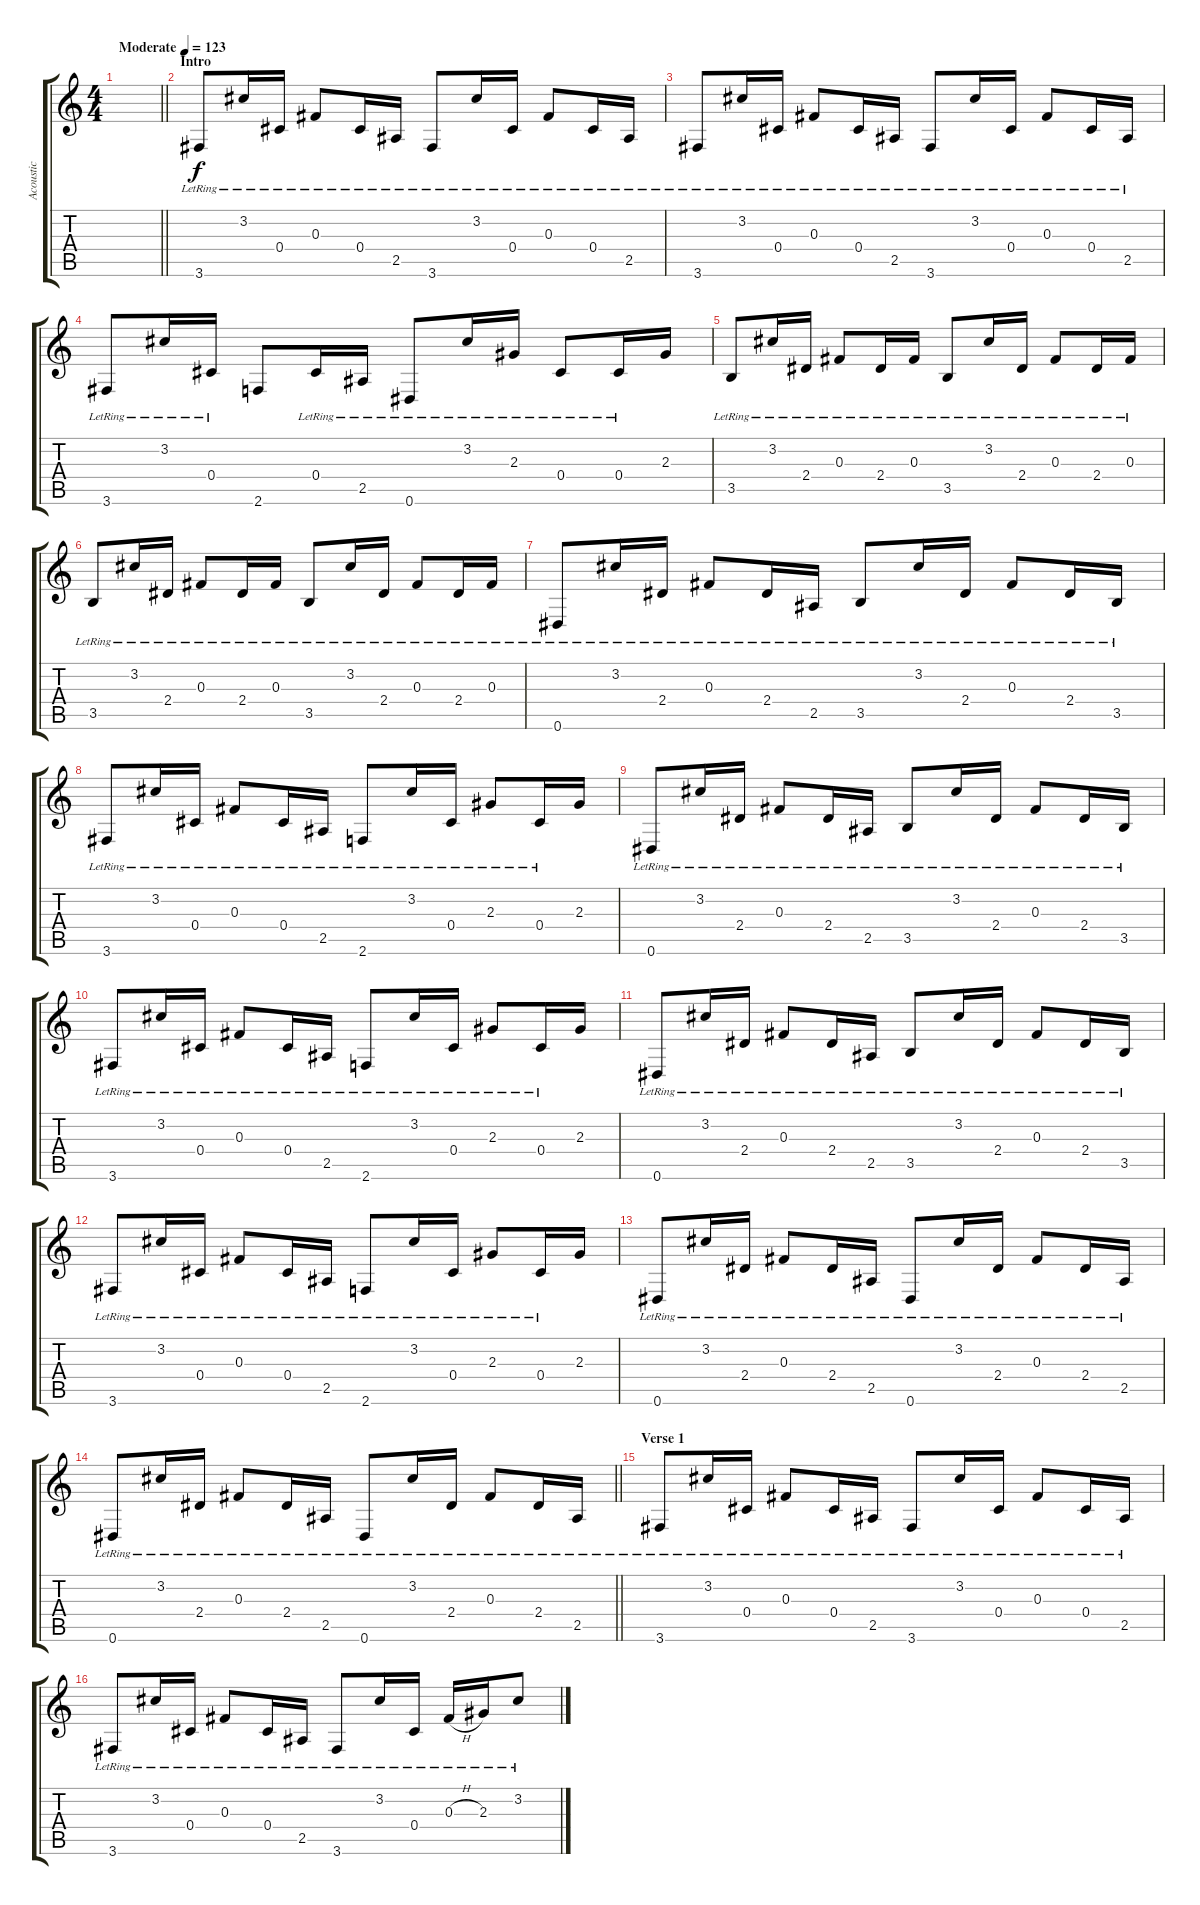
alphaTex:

\track ("Acoustic" "Acoustic") {instrument acousticguitarsteel}
\staff {score tabs}
\tuning (Eb4 Bb3 Gb3 Db3 Ab2 Eb2) {hide}
\ts (4 4)
\tempo (123 "Moderate")
\clef g2
\barLineRight lightlight
\ks c
|
\section ("" "Intro")
3.6{lr}.8 3.2{lr}.16 0.4{lr}.16 0.3{lr}.8 0.4{lr}.16 2.5{lr}.16 3.6{lr}.8 3.2{lr}.16 0.4{lr}.16 0.3{lr}.8 0.4{lr}.16 2.5{lr}.16 |
3.6{lr}.8 3.2{lr}.16 0.4{lr}.16 0.3{lr}.8 0.4{lr}.16 2.5{lr}.16 3.6{lr}.8 3.2{lr}.16 0.4{lr}.16 0.3{lr}.8 0.4{lr}.16 2.5{lr}.16 |
3.6{lr}.8 3.2{lr}.16 0.4{lr}.16 2.6.8 0.4{lr}.16 2.5{lr}.16 0.6{lr}.8 3.2{lr}.16 2.3{lr}.16 0.4{lr}.8 0.4{lr}.16 2.3.16 |
3.5{lr}.8 3.2{lr}.16 2.4{lr}.16 0.3{lr}.8 2.4{lr}.16 0.3{lr}.16 3.5{lr}.8 3.2{lr}.16 2.4{lr}.16 0.3{lr}.8 2.4{lr}.16 0.3{lr}.16 |
3.5{lr}.8 3.2{lr}.16 2.4{lr}.16 0.3{lr}.8 2.4{lr}.16 0.3{lr}.16 3.5{lr}.8 3.2{lr}.16 2.4{lr}.16 0.3{lr}.8 2.4{lr}.16 0.3{lr}.16 |
0.6{lr}.8 3.2{lr}.16 2.4{lr}.16 0.3{lr}.8 2.4{lr}.16 2.5{lr}.16 3.5{lr}.8 3.2{lr}.16 2.4{lr}.16 0.3{lr}.8 2.4{lr}.16 3.5{lr}.16 |
3.6{lr}.8 3.2{lr}.16 0.4{lr}.16 0.3{lr}.8 0.4{lr}.16 2.5{lr}.16 2.6{lr}.8 3.2{lr}.16 0.4{lr}.16 2.3{lr}.8 0.4{lr}.16 2.3.16 |
0.6{lr}.8 3.2{lr}.16 2.4{lr}.16 0.3{lr}.8 2.4{lr}.16 2.5{lr}.16 3.5{lr}.8 3.2{lr}.16 2.4{lr}.16 0.3{lr}.8 2.4{lr}.16 3.5{lr}.16 |
3.6{lr}.8 3.2{lr}.16 0.4{lr}.16 0.3{lr}.8 0.4{lr}.16 2.5{lr}.16 2.6{lr}.8 3.2{lr}.16 0.4{lr}.16 2.3{lr}.8 0.4{lr}.16 2.3.16 |
0.6{lr}.8 3.2{lr}.16 2.4{lr}.16 0.3{lr}.8 2.4{lr}.16 2.5{lr}.16 3.5{lr}.8 3.2{lr}.16 2.4{lr}.16 0.3{lr}.8 2.4{lr}.16 3.5{lr}.16 |
3.6{lr}.8 3.2{lr}.16 0.4{lr}.16 0.3{lr}.8 0.4{lr}.16 2.5{lr}.16 2.6{lr}.8 3.2{lr}.16 0.4{lr}.16 2.3{lr}.8 0.4{lr}.16 2.3.16 |
0.6{lr}.8 3.2{lr}.16 2.4{lr}.16 0.3{lr}.8 2.4{lr}.16 2.5{lr}.16 0.6{lr}.8 3.2{lr}.16 2.4{lr}.16 0.3{lr}.8 2.4{lr}.16 2.5{lr}.16 |
\barLineRight lightlight
0.6{lr}.8 3.2{lr}.16 2.4{lr}.16 0.3{lr}.8 2.4{lr}.16 2.5{lr}.16 0.6{lr}.8 3.2{lr}.16 2.4{lr}.16 0.3{lr}.8 2.4{lr}.16 2.5{lr}.16 |
\section ("" "Verse 1")
3.6{lr}.8 3.2{lr}.16 0.4{lr}.16 0.3{lr}.8 0.4{lr}.16 2.5{lr}.16 3.6{lr}.8 3.2{lr}.16 0.4{lr}.16 0.3{lr}.8 0.4{lr}.16 2.5{lr}.16 |
3.6{lr}.8 3.2{lr}.16 0.4{lr}.16 0.3{lr}.8 0.4{lr}.16 2.5{lr}.16 3.6{lr}.8 3.2{lr}.16 0.4{lr}.16 0.3{h lr}.16 2.3{lr}.16 3.2{lr}.8
